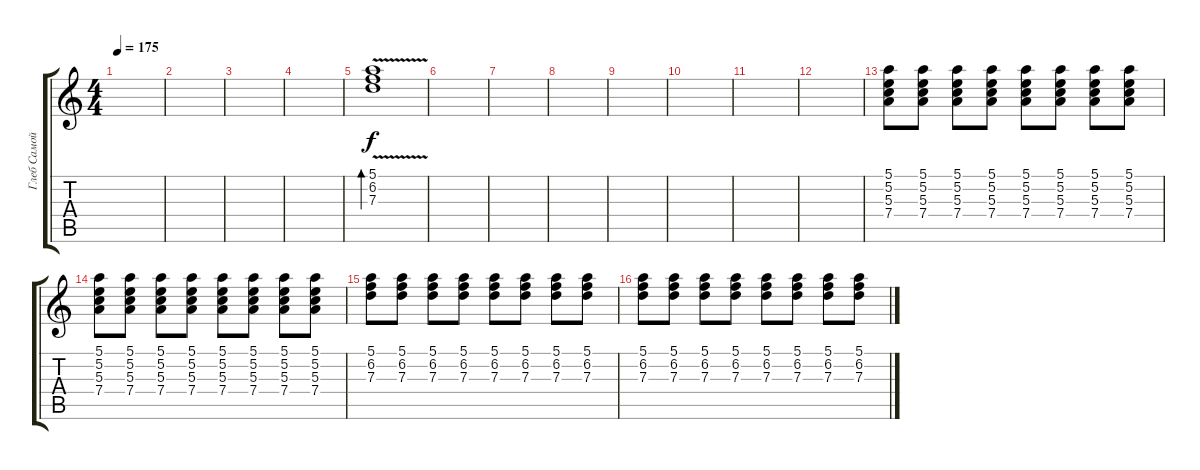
\track ("Глеб Самойлов" "Глеб Самой") {instrument electricguitarclean}
\staff {score tabs}
\tuning (E4 B3 G3 D3 A2 E2) {hide}
\ts (4 4)
\tempo 175
\clef g2
\ks c
|
|
|
|
(5.1 6.2 7.3{v}).1{bd 480} |
|
|
|
|
|
|
|
(5.1 5.2 5.3 7.4).8 (5.1 5.2 5.3 7.4).8 (5.1 5.2 5.3 7.4).8 (5.1 5.2 5.3 7.4).8 (5.1 5.2 5.3 7.4).8 (5.1 5.2 5.3 7.4).8 (5.1 5.2 5.3 7.4).8 (5.1 5.2 5.3 7.4).8 |
(5.1 5.2 5.3 7.4).8 (5.1 5.2 5.3 7.4).8 (5.1 5.2 5.3 7.4).8 (5.1 5.2 5.3 7.4).8 (5.1 5.2 5.3 7.4).8 (5.1 5.2 5.3 7.4).8 (5.1 5.2 5.3 7.4).8 (5.1 5.2 5.3 7.4).8 |
(5.1 6.2 7.3).8 (5.1 6.2 7.3).8 (5.1 6.2 7.3).8 (5.1 6.2 7.3).8 (5.1 6.2 7.3).8 (5.1 6.2 7.3).8 (5.1 6.2 7.3).8 (5.1 6.2 7.3).8 |
(5.1 6.2 7.3).8 (5.1 6.2 7.3).8 (5.1 6.2 7.3).8 (5.1 6.2 7.3).8 (5.1 6.2 7.3).8 (5.1 6.2 7.3).8 (5.1 6.2 7.3).8 (5.1 6.2 7.3).8
